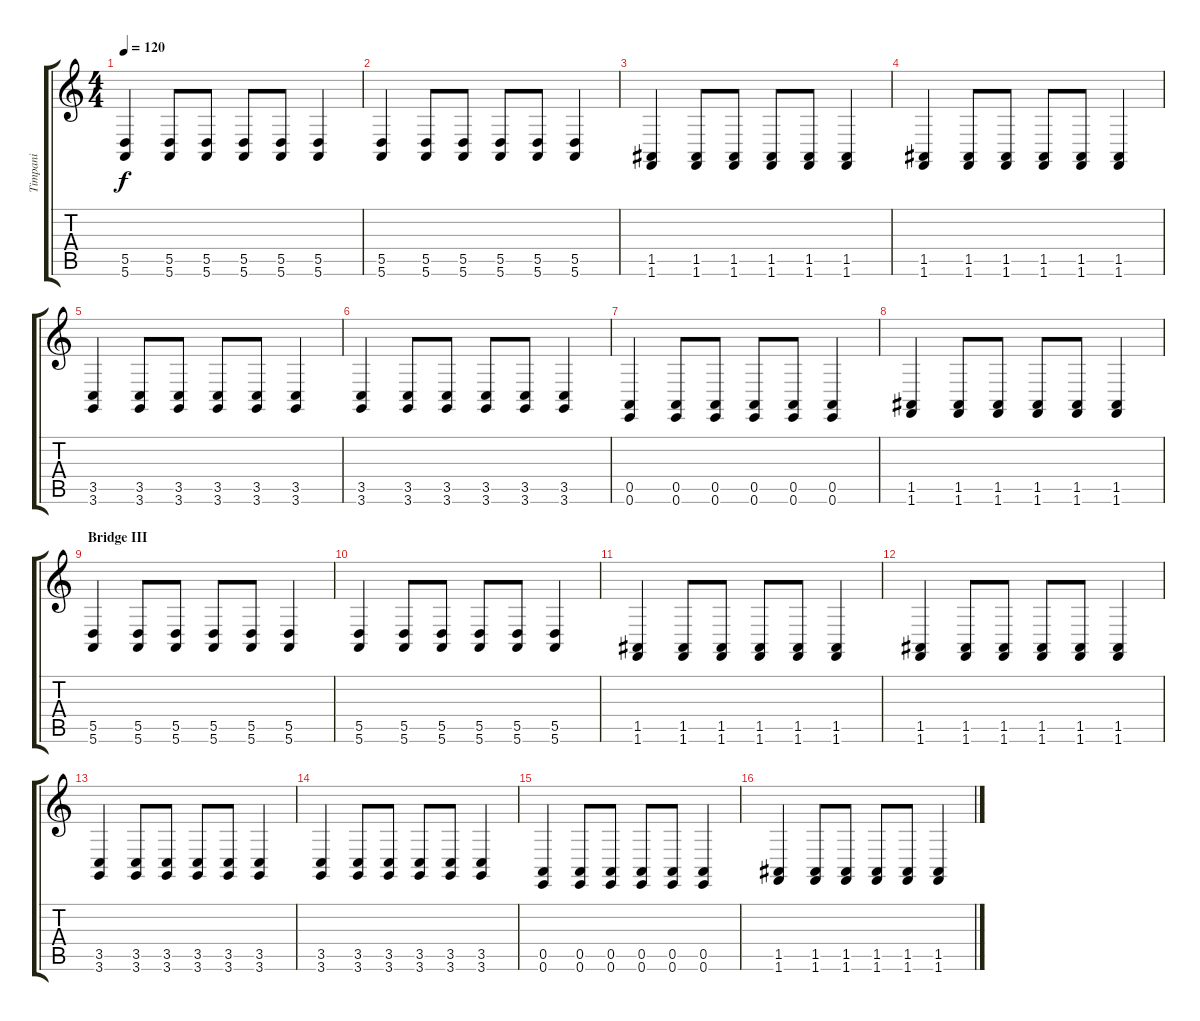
\track ("Timpani" "Timpani") {instrument timpani}
\staff {score tabs}
\tuning (E4 B3 G3 D3 A2 E2) {hide}
\ts (4 4)
\tempo 120
\clef g2
\ks c
(5.5 5.6).4{dy f} (5.5 5.6).8 (5.5 5.6).8 (5.5 5.6).8 (5.5 5.6).8 (5.5 5.6).4 |
(5.5 5.6).4 (5.5 5.6).8 (5.5 5.6).8 (5.5 5.6).8 (5.5 5.6).8 (5.5 5.6).4 |
(1.5 1.6).4 (1.5 1.6).8 (1.5 1.6).8 (1.5 1.6).8 (1.5 1.6).8 (1.5 1.6).4 |
(1.5 1.6).4 (1.5 1.6).8 (1.5 1.6).8 (1.5 1.6).8 (1.5 1.6).8 (1.5 1.6).4 |
(3.5 3.6).4 (3.5 3.6).8 (3.5 3.6).8 (3.5 3.6).8 (3.5 3.6).8 (3.5 3.6).4 |
(3.5 3.6).4 (3.5 3.6).8 (3.5 3.6).8 (3.5 3.6).8 (3.5 3.6).8 (3.5 3.6).4 |
(0.5 0.6).4 (0.5 0.6).8 (0.5 0.6).8 (0.5 0.6).8 (0.5 0.6).8 (0.5 0.6).4 |
(1.5 1.6).4 (1.5 1.6).8 (1.5 1.6).8 (1.5 1.6).8 (1.5 1.6).8 (1.5 1.6).4 |
\section ("" "Bridge III")
(5.5 5.6).4 (5.5 5.6).8 (5.5 5.6).8 (5.5 5.6).8 (5.5 5.6).8 (5.5 5.6).4 |
(5.5 5.6).4 (5.5 5.6).8 (5.5 5.6).8 (5.5 5.6).8 (5.5 5.6).8 (5.5 5.6).4 |
(1.5 1.6).4 (1.5 1.6).8 (1.5 1.6).8 (1.5 1.6).8 (1.5 1.6).8 (1.5 1.6).4 |
(1.5 1.6).4 (1.5 1.6).8 (1.5 1.6).8 (1.5 1.6).8 (1.5 1.6).8 (1.5 1.6).4 |
(3.5 3.6).4 (3.5 3.6).8 (3.5 3.6).8 (3.5 3.6).8 (3.5 3.6).8 (3.5 3.6).4 |
(3.5 3.6).4 (3.5 3.6).8 (3.5 3.6).8 (3.5 3.6).8 (3.5 3.6).8 (3.5 3.6).4 |
(0.5 0.6).4 (0.5 0.6).8 (0.5 0.6).8 (0.5 0.6).8 (0.5 0.6).8 (0.5 0.6).4 |
(1.5 1.6).4 (1.5 1.6).8 (1.5 1.6).8 (1.5 1.6).8 (1.5 1.6).8 (1.5 1.6).4
